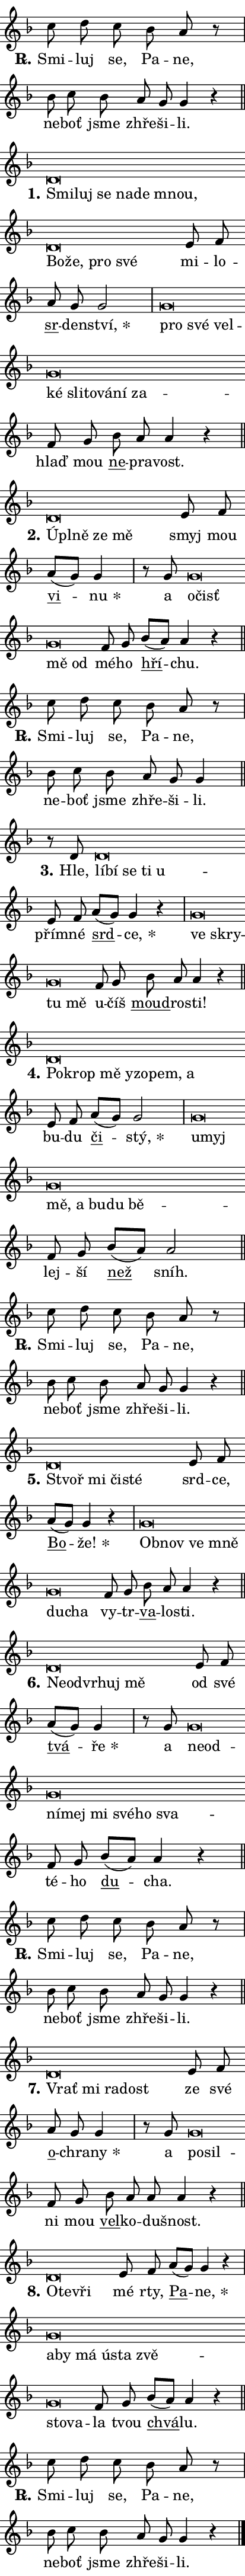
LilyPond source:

\version "2.22.1"
\header { tagline = "" }
\paper {
  indent = 0\cm
  top-margin = 0\cm
  right-margin = 0\cm
  bottom-margin = 0\cm
  left-margin = 0\cm
  paper-width = 7\cm
  page-breaking = #ly:one-page-breaking
  system-system-spacing.basic-distance = #11
  score-system-spacing.basic-distance = #11
  ragged-last = ##f
}


%% Author: Thomas Morley
%% https://lists.gnu.org/archive/html/lilypond-user/2020-05/msg00002.html
#(define (line-position grob)
"Returns position of @var[grob} in current system:
   @code{'start}, if at first time-step
   @code{'end}, if at last time-step
   @code{'middle} otherwise
"
  (let* ((col (ly:item-get-column grob))
         (ln (ly:grob-object col 'left-neighbor))
         (rn (ly:grob-object col 'right-neighbor))
         (col-to-check-left (if (ly:grob? ln) ln col))
         (col-to-check-right (if (ly:grob? rn) rn col))
         (break-dir-left
           (and
             (ly:grob-property col-to-check-left 'non-musical #f)
             (ly:item-break-dir col-to-check-left)))
         (break-dir-right
           (and
             (ly:grob-property col-to-check-right 'non-musical #f)
             (ly:item-break-dir col-to-check-right))))
        (cond ((eqv? 1 break-dir-left) 'start)
              ((eqv? -1 break-dir-right) 'end)
              (else 'middle))))

#(define (tranparent-at-line-position vctor)
  (lambda (grob)
  "Relying on @code{line-position} select the relevant enry from @var{vctor}.
Used to determine transparency,"
    (case (line-position grob)
      ((end) (not (vector-ref vctor 0)))
      ((middle) (not (vector-ref vctor 1)))
      ((start) (not (vector-ref vctor 2))))))

noteHeadBreakVisibility =
#(define-music-function (break-visibility)(vector?)
"Makes @code{NoteHead}s transparent relying on @var{break-visibility}"
#{
  \override NoteHead.transparent =
    #(tranparent-at-line-position break-visibility)
#})

#(define delete-ledgers-for-transparent-note-heads
  (lambda (grob)
    "Reads whether a @code{NoteHead} is transparent.
If so this @code{NoteHead} is removed from @code{'note-heads} from
@var{grob}, which is supposed to be @code{LedgerLineSpanner}.
As a result ledgers are not printed for this @code{NoteHead}"
    (let* ((nhds-array (ly:grob-object grob 'note-heads))
           (nhds-list
             (if (ly:grob-array? nhds-array)
                 (ly:grob-array->list nhds-array)
                 '()))
           ;; Relies on the transparent-property being done before
           ;; Staff.LedgerLineSpanner.after-line-breaking is executed.
           ;; This is fragile ...
           (to-keep
             (remove
               (lambda (nhd)
                 (ly:grob-property nhd 'transparent #f))
               nhds-list)))
      ;; TODO find a better method to iterate over grob-arrays, similiar
      ;; to filter/remove etc for lists
      ;; For now rebuilt from scratch
      (set! (ly:grob-object grob 'note-heads)  '())
      (for-each
        (lambda (nhd)
          (ly:pointer-group-interface::add-grob grob 'note-heads nhd))
        to-keep))))

hideNotes = {
  \noteHeadBreakVisibility #begin-of-line-visible
}
unHideNotes = {
  \noteHeadBreakVisibility #all-visible
}

% work-around for resetting accidentals
% https://lilypond.org/doc/v2.23/Documentation/notation/displaying-rhythms#unmetered-music
cadenzaMeasure = {
  \cadenzaOff
  \partial 1024 s1024
  \cadenzaOn
}

#(define-markup-command (accent layout props text) (markup?)
  "Underline accented syllable"
  (interpret-markup layout props
    #{\markup \override #'(offset . 4.3) \underline { #text }#}))

responsum = \markup \concat {
  "R" \hspace #-1.05 \path #0.1 #'((moveto 0 0.07) (lineto 0.9 0.8)) \hspace #0.05 "."
}

\layout {
    \context {
        \Staff
        \remove "Time_signature_engraver"
        \override LedgerLineSpanner.after-line-breaking = #delete-ledgers-for-transparent-note-heads
    }
    \context {
        \Voice {
            \override NoteHead.output-attributes = #'((class . "notehead"))
            \override Hairpin.height = #0.55
        }
    }
    \context {
        \Lyrics {
            \override StanzaNumber.output-attributes = #'((class . "stanzanumber"))
            \override LyricSpace.minimum-distance = #0.9
            \override LyricText.font-name = #"TeX Gyre Schola"
            \override LyricText.font-size = 1
            \override StanzaNumber.font-name = #"TeX Gyre Schola Bold"
            \override StanzaNumber.font-size = 1
        }
    }
}

% magnetic-lyrics.ily
%
%   written by
%     Jean Abou Samra <jean@abou-samra.fr>
%     Werner Lemberg <wl@gnu.org>
%
%   adapted by
%     Jiri Hon <jiri.hon@gmail.com>
%
% Version 2022-Apr-15

% https://www.mail-archive.com/lilypond-user@gnu.org/msg149350.html

#(define (Left_hyphen_pointer_engraver context)
   "Collect syllable-hyphen-syllable occurrences in lyrics and store
them in properties.  This engraver only looks to the left.  For
example, if the lyrics input is @code{foo -- bar}, it does the
following.

@itemize @bullet
@item
Set the @code{text} property of the @code{LyricHyphen} grob between
@q{foo} and @q{bar} to @code{foo}.

@item
Set the @code{left-hyphen} property of the @code{LyricText} grob with
text @q{foo} to the @code{LyricHyphen} grob between @q{foo} and
@q{bar}.
@end itemize

Use this auxiliary engraver in combination with the
@code{lyric-@/text::@/apply-@/magnetic-@/offset!} hook."
   (let ((hyphen #f)
         (text #f))
     (make-engraver
      (acknowledgers
       ((lyric-syllable-interface engraver grob source-engraver)
        (set! text grob)))
      (end-acknowledgers
       ((lyric-hyphen-interface engraver grob source-engraver)
        ;(when (not (grob::has-interface grob 'lyric-space-interface))
          (set! hyphen grob)));)
      ((stop-translation-timestep engraver)
       (when (and text hyphen)
         (ly:grob-set-object! text 'left-hyphen hyphen))
       (set! text #f)
       (set! hyphen #f)))))

#(define (lyric-text::apply-magnetic-offset! grob)
   "If the space between two syllables is less than the value in
property @code{LyricText@/.details@/.squash-threshold}, move the right
syllable to the left so that it gets concatenated with the left
syllable.

Use this function as a hook for
@code{LyricText@/.after-@/line-@/breaking} if the
@code{Left_@/hyphen_@/pointer_@/engraver} is active."
   (let ((hyphen (ly:grob-object grob 'left-hyphen #f)))
     (when hyphen
       (let ((left-text (ly:spanner-bound hyphen LEFT)))
         (when (grob::has-interface left-text 'lyric-syllable-interface)
           (let* ((common (ly:grob-common-refpoint grob left-text X))
                  (this-x-ext (ly:grob-extent grob common X))
                  (left-x-ext
                   (begin
                     ;; Trigger magnetism for left-text.
                     (ly:grob-property left-text 'after-line-breaking)
                     (ly:grob-extent left-text common X)))
                  ;; `delta` is the gap width between two syllables.
                  (delta (- (interval-start this-x-ext)
                            (interval-end left-x-ext)))
                  (details (ly:grob-property grob 'details))
                  (threshold (assoc-get 'squash-threshold details 0.2)))
             (when (< delta threshold)
               (let* (;; We have to manipulate the input text so that
                      ;; ligatures crossing syllable boundaries are not
                      ;; disabled.  For languages based on the Latin
                      ;; script this is essentially a beautification.
                      ;; However, for non-Western scripts it can be a
                      ;; necessity.
                      (lt (ly:grob-property left-text 'text))
                      (rt (ly:grob-property grob 'text))
                      (is-space (grob::has-interface hyphen 'lyric-space-interface))
                      (space (if is-space " " ""))
                      (space-markup (grob-interpret-markup grob " "))
                      (space-size (interval-length (ly:stencil-extent space-markup X)))
                      (extra-delta (if is-space space-size 0))
                      ;; Append new syllable.
                      (ltrt-space (if (and (string? lt) (string? rt))
                                (string-append lt space rt)
                                (make-concat-markup (list lt space rt))))
                      ;; Right-align `ltrt` to the right side.
                      (ltrt-space-markup (grob-interpret-markup
                               grob
                               (make-translate-markup
                                (cons (interval-length this-x-ext) 0)
                                (make-right-align-markup ltrt-space)))))
                 (begin
                   ;; Don't print `left-text`.
                   (ly:grob-set-property! left-text 'stencil #f)
                   ;; Set text and stencil (which holds all collected
                   ;; syllables so far) and shift it to the left.
                   (ly:grob-set-property! grob 'text ltrt-space)
                   (ly:grob-set-property! grob 'stencil ltrt-space-markup)
                   (ly:grob-translate-axis! grob (- (- delta extra-delta)) X))))))))))


#(define (lyric-hyphen::displace-bounds-first grob)
   ;; Make very sure this callback isn't triggered too early.
   (let ((left (ly:spanner-bound grob LEFT))
         (right (ly:spanner-bound grob RIGHT)))
     (ly:grob-property left 'after-line-breaking)
     (ly:grob-property right 'after-line-breaking)
     (ly:lyric-hyphen::print grob)))

squashThreshold = #0.4

\layout {
  \context {
    \Lyrics
    \consists #Left_hyphen_pointer_engraver
    \override LyricText.after-line-breaking =
      #lyric-text::apply-magnetic-offset!
    \override LyricHyphen.stencil = #lyric-hyphen::displace-bounds-first
    \override LyricText.details.squash-threshold = \squashThreshold
    \override LyricHyphen.minimum-distance = 0
    \override LyricHyphen.minimum-length = \squashThreshold
  }
}

squash = \override LyricText.details.squash-threshold = 9999
unSquash = \override LyricText.details.squash-threshold = \squashThreshold

left = \override LyricText.self-alignment-X = #LEFT
unLeft = \revert LyricText.self-alignment-X

starOffset = #(lambda (grob) 
                (let ((x_offset (ly:self-alignment-interface::aligned-on-x-parent grob)))
                  (if (= x_offset 0) 0 (+ x_offset 1.2))))

star = #(define-music-function (syllable)(string?)
"Append star separator at the end of a syllable"
#{
  \once \override LyricText.X-offset = #starOffset
  \lyricmode { \markup {
    #syllable
    \override #'((font-name . "TeX Gyre Schola Bold")) \hspace #0.2 \lower #0.65 \larger "*"
  } }
#})

starAccent = #(define-music-function (syllable)(string?)
"Append star separator at the end of a syllable and make accent"
#{
  \once \override LyricText.X-offset = #starOffset
  \lyricmode { \markup {
    \accent #syllable
    \override #'((font-name . "TeX Gyre Schola Bold")) \hspace #0.2 \lower #0.65 \larger "*"
  } }
#})

breath = #(define-music-function (syllable)(string?)
"Append breathing indicator at the end of a syllable"
#{
  \lyricmode { \markup { #syllable "+" } }
#})

optionalBreath = #(define-music-function (syllable)(string?)
"Append optional breathing indicator at the end of a syllable"
#{
  \lyricmode { \markup { #syllable "(+)" } }
#})


\score {
    <<
        \new Voice = "melody" { \cadenzaOn \key f \major \relative { c''8 d c bes a r \cadenzaMeasure \bar "|" bes c bes \bar "" a g g4 r \cadenzaMeasure \bar "||" \break }
\relative { d'\breve*1/16 \hideNotes \breve*1/16 \bar "" \breve*1/16 \bar "" \breve*1/16 \bar "" \breve*1/16 \bar "" \breve*1/16 \bar "" \breve*1/16 \bar "" \breve*1/16 \bar "" \breve*1/16 \breve*1/16 \bar "" \unHideNotes e8 f \bar "" a g g2 \cadenzaMeasure \bar "|" g\breve*1/16 \hideNotes \breve*1/16 \bar "" \breve*1/16 \bar "" \breve*1/16 \bar "" \breve*1/16 \bar "" \breve*1/16 \bar "" \breve*1/16 \bar "" \breve*1/16 \breve*1/16 \bar "" \unHideNotes f8 g \bar "" bes a a4 r \cadenzaMeasure \bar "||" \break }
\relative { d'\breve*1/16 \hideNotes \breve*1/16 \bar "" \breve*1/16 \breve*1/16 \bar "" \unHideNotes e8 f \bar "" a[( g)] g4 \cadenzaMeasure \bar "|" r8 g8 g\breve*1/16 \hideNotes \breve*1/16 \bar "" \breve*1/16 \breve*1/16 \bar "" \unHideNotes f8 g \bar "" bes[( a)] a4 r \cadenzaMeasure \bar "||" \break }
\relative { c''8 d c bes a r \cadenzaMeasure \bar "|" bes c bes \bar "" a g g4 \cadenzaMeasure \bar "||" \break }
\relative { r8 d'8 d\breve*1/16 \hideNotes \breve*1/16 \bar "" \breve*1/16 \bar "" \breve*1/16 \breve*1/16 \bar "" \unHideNotes e8 f \bar "" a[( g)] g4 r \cadenzaMeasure \bar "|" g\breve*1/16 \hideNotes \breve*1/16 \bar "" \breve*1/16 \breve*1/16 \bar "" \unHideNotes f8 g \bar "" bes a a4 r \cadenzaMeasure \bar "||" \break }
\relative { d'\breve*1/16 \hideNotes \breve*1/16 \bar "" \breve*1/16 \bar "" \breve*1/16 \bar "" \breve*1/16 \bar "" \breve*1/16 \breve*1/16 \bar "" \unHideNotes e8 f \bar "" a[( g)] g2 \cadenzaMeasure \bar "|" g\breve*1/16 \hideNotes \breve*1/16 \bar "" \breve*1/16 \bar "" \breve*1/16 \bar "" \breve*1/16 \bar "" \breve*1/16 \breve*1/16 \bar "" \unHideNotes f8 g \bar "" bes[( a)] a2 \cadenzaMeasure \bar "||" \break }
\relative { c''8 d c bes a r \cadenzaMeasure \bar "|" bes c bes \bar "" a g g4 r \cadenzaMeasure \bar "||" \break }
\relative { d'\breve*1/16 \hideNotes \breve*1/16 \bar "" \breve*1/16 \breve*1/16 \bar "" \unHideNotes e8 f \bar "" a[( g)] g4 r \cadenzaMeasure \bar "|" g\breve*1/16 \hideNotes \breve*1/16 \bar "" \breve*1/16 \bar "" \breve*1/16 \bar "" \breve*1/16 \breve*1/16 \bar "" \unHideNotes f8 g \bar "" bes a a4 r \cadenzaMeasure \bar "||" \break }
\relative { d'\breve*1/16 \hideNotes \breve*1/16 \bar "" \breve*1/16 \bar "" \breve*1/16 \breve*1/16 \bar "" \unHideNotes e8 f \bar "" a[( g)] g4 \cadenzaMeasure \bar "|" r8 g8 g\breve*1/16 \hideNotes \breve*1/16 \bar "" \breve*1/16 \bar "" \breve*1/16 \bar "" \breve*1/16 \bar "" \breve*1/16 \bar "" \breve*1/16 \breve*1/16 \bar "" \unHideNotes f8 g \bar "" bes[( a)] a4 r \cadenzaMeasure \bar "||" \break }
\relative { c''8 d c bes a r \cadenzaMeasure \bar "|" bes c bes \bar "" a g g4 r \cadenzaMeasure \bar "||" \break }
\relative { d'\breve*1/16 \hideNotes \breve*1/16 \bar "" \breve*1/16 \breve*1/16 \bar "" \unHideNotes e8 f \bar "" a g g4 \cadenzaMeasure \bar "|" r8 g8 g\breve*1/16 \hideNotes \breve*1/16 \bar "" \unHideNotes f8 g \bar "" bes a a a4 r \cadenzaMeasure \bar "||" \break }
\relative { d'\breve*1/16 \hideNotes \breve*1/16 \breve*1/16 \bar "" \unHideNotes e8 f \bar "" a[( g)] g4 r \cadenzaMeasure \bar "|" g\breve*1/16 \hideNotes \breve*1/16 \bar "" \breve*1/16 \bar "" \breve*1/16 \bar "" \breve*1/16 \bar "" \breve*1/16 \bar "" \breve*1/16 \breve*1/16 \bar "" \unHideNotes f8 g \bar "" bes[( a)] a4 r \cadenzaMeasure \bar "||" \break }
\relative { c''8 d c bes a r \cadenzaMeasure \bar "|" bes c bes \bar "" a g g4 r \cadenzaMeasure \bar "||" \break } \bar "|." }
        \new Lyrics \lyricsto "melody" { \lyricmode { \set stanza = \responsum
Smi -- luj se, Pa -- ne, ne -- boť jsme zhře -- ši -- li.
\set stanza = "1."
\left Smi -- \squash luj se na -- de mnou, Bo -- že, pro své \unLeft \unSquash mi -- lo -- \markup \accent sr -- den -- \star ství, \left pro \squash své vel -- ké sli -- to -- vá -- ní za -- \unLeft \unSquash hlaď mou \markup \accent ne -- pra -- vost.
\set stanza = "2."
\left Úpl -- \squash ně ze mě \unLeft \unSquash smyj mou \markup \accent vi -- \star nu a \left o -- \squash čisť mě od \unLeft \unSquash mé -- ho \markup \accent hří -- chu.
\set stanza = \responsum
Smi -- luj se, Pa -- ne, ne -- boť jsme zhře -- ši -- li.
\set stanza = "3."
Hle, \left lí -- \squash bí se ti u -- \unLeft \unSquash přím -- né \markup \accent srd -- \star ce, \left ve \squash skry -- tu mě \unLeft \unSquash u -- číš \markup \accent moud -- ro -- sti!
\set stanza = "4."
\left Po -- \squash krop mě y -- zo -- pem, a \unLeft \unSquash bu -- du \markup \accent či -- \star stý, \left u -- \squash myj mě, a bu -- du bě -- \unLeft \unSquash lej -- ší \markup \accent než sníh.
\set stanza = \responsum
Smi -- luj se, Pa -- ne, ne -- boť jsme zhře -- ši -- li.
\set stanza = "5."
\left Stvoř \squash mi či -- sté \unLeft \unSquash srd -- ce, \markup \accent Bo -- \star že! \left Ob -- \squash nov ve mně du -- cha \unLeft \unSquash vy -- tr -- \markup \accent va -- lo -- sti.
\set stanza = "6."
\left Ne -- \squash od -- vr -- huj mě \unLeft \unSquash od své \markup \accent tvá -- \star ře a \left ne -- \squash od -- ní -- mej mi své -- ho sva -- \unLeft \unSquash té -- ho \markup \accent du -- cha.
\set stanza = \responsum
Smi -- luj se, Pa -- ne, ne -- boť jsme zhře -- ši -- li.
\set stanza = "7."
\left Vrať \squash mi ra -- dost \unLeft \unSquash ze své \markup \accent o -- chra -- \star ny a \left po -- \squash sil -- \unLeft \unSquash ni mou \markup \accent vel -- ko -- du -- šnost.
\set stanza = "8."
\left O -- \squash te -- vři \unLeft \unSquash mé rty, \markup \accent Pa -- \star ne, \left a -- \squash by má ús -- ta zvě -- sto -- va -- \unLeft \unSquash la tvou \markup \accent chvá -- lu.
\set stanza = \responsum
Smi -- luj se, Pa -- ne, ne -- boť jsme zhře -- ši -- li. } }
    >>
    \layout {}
}
